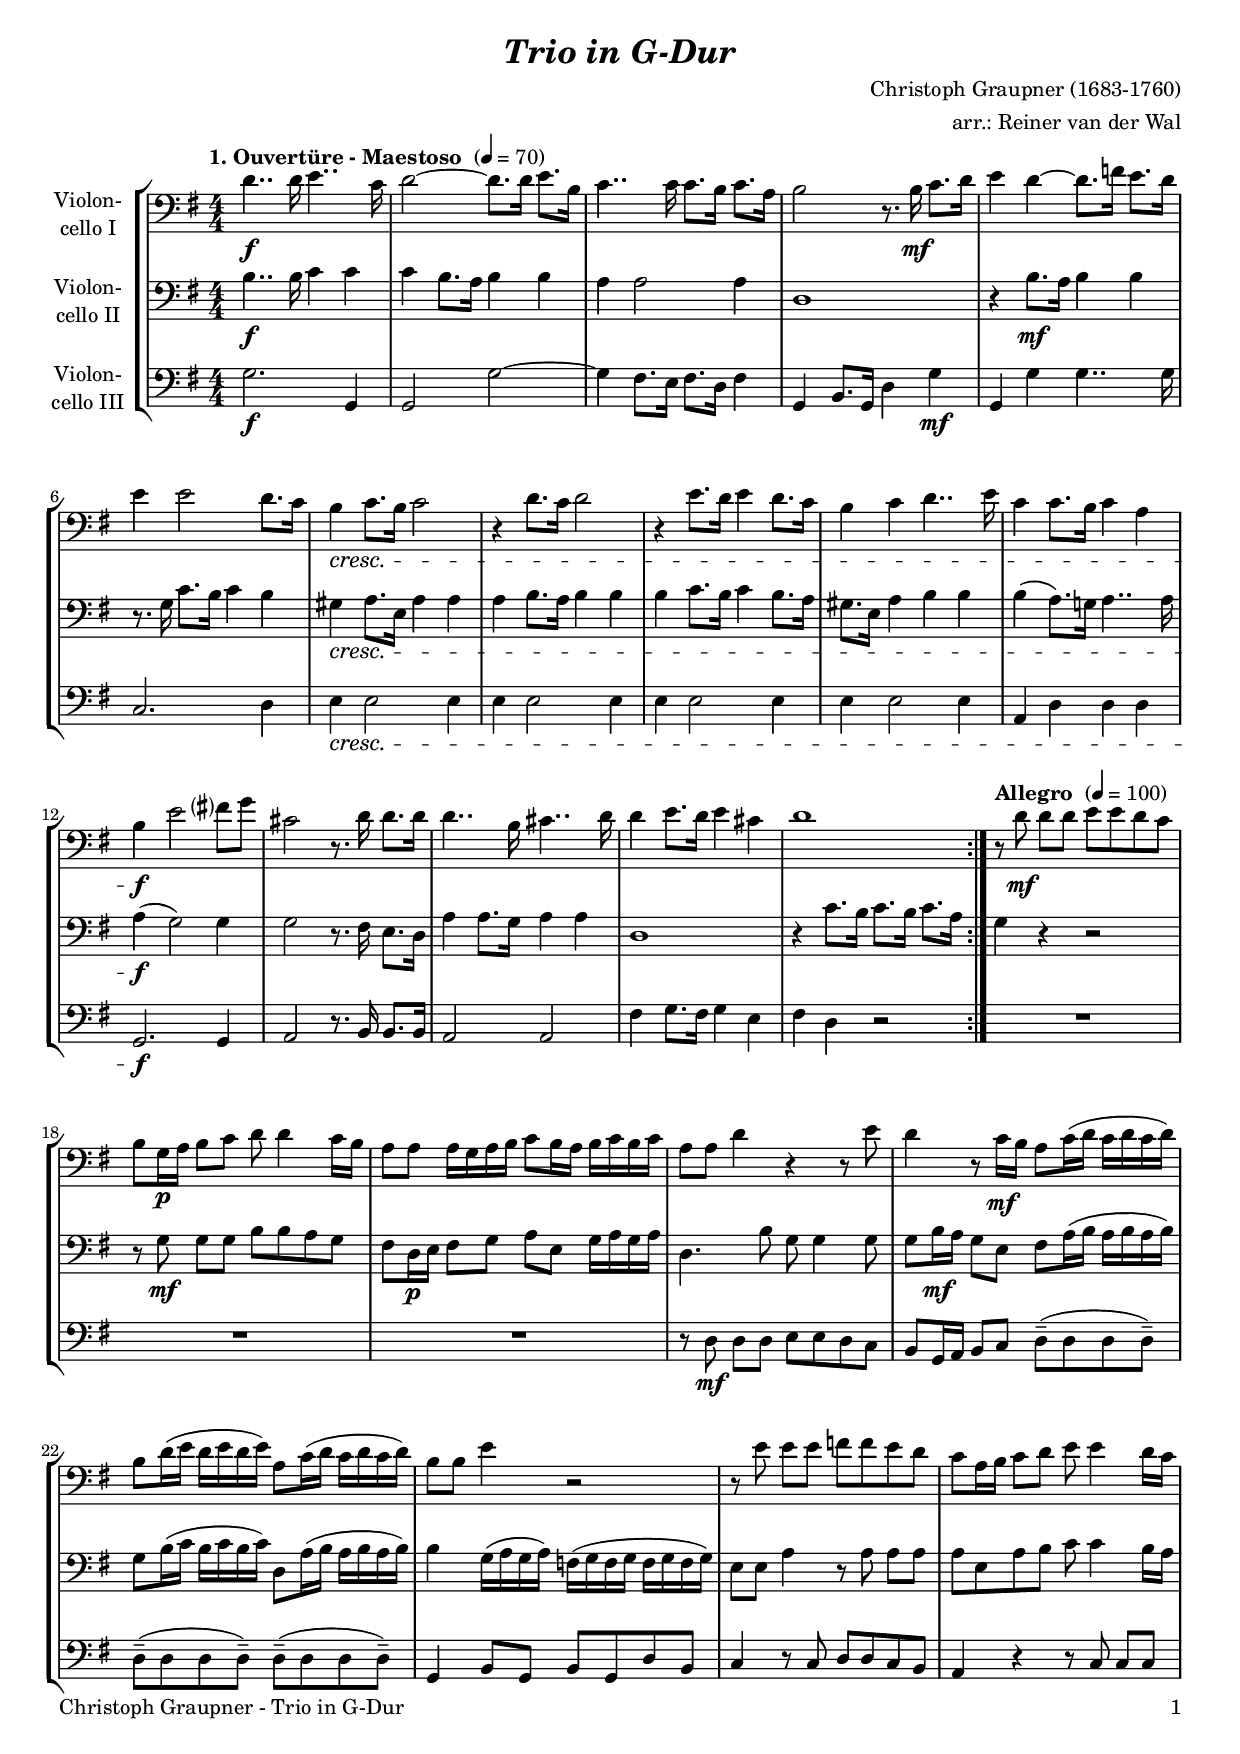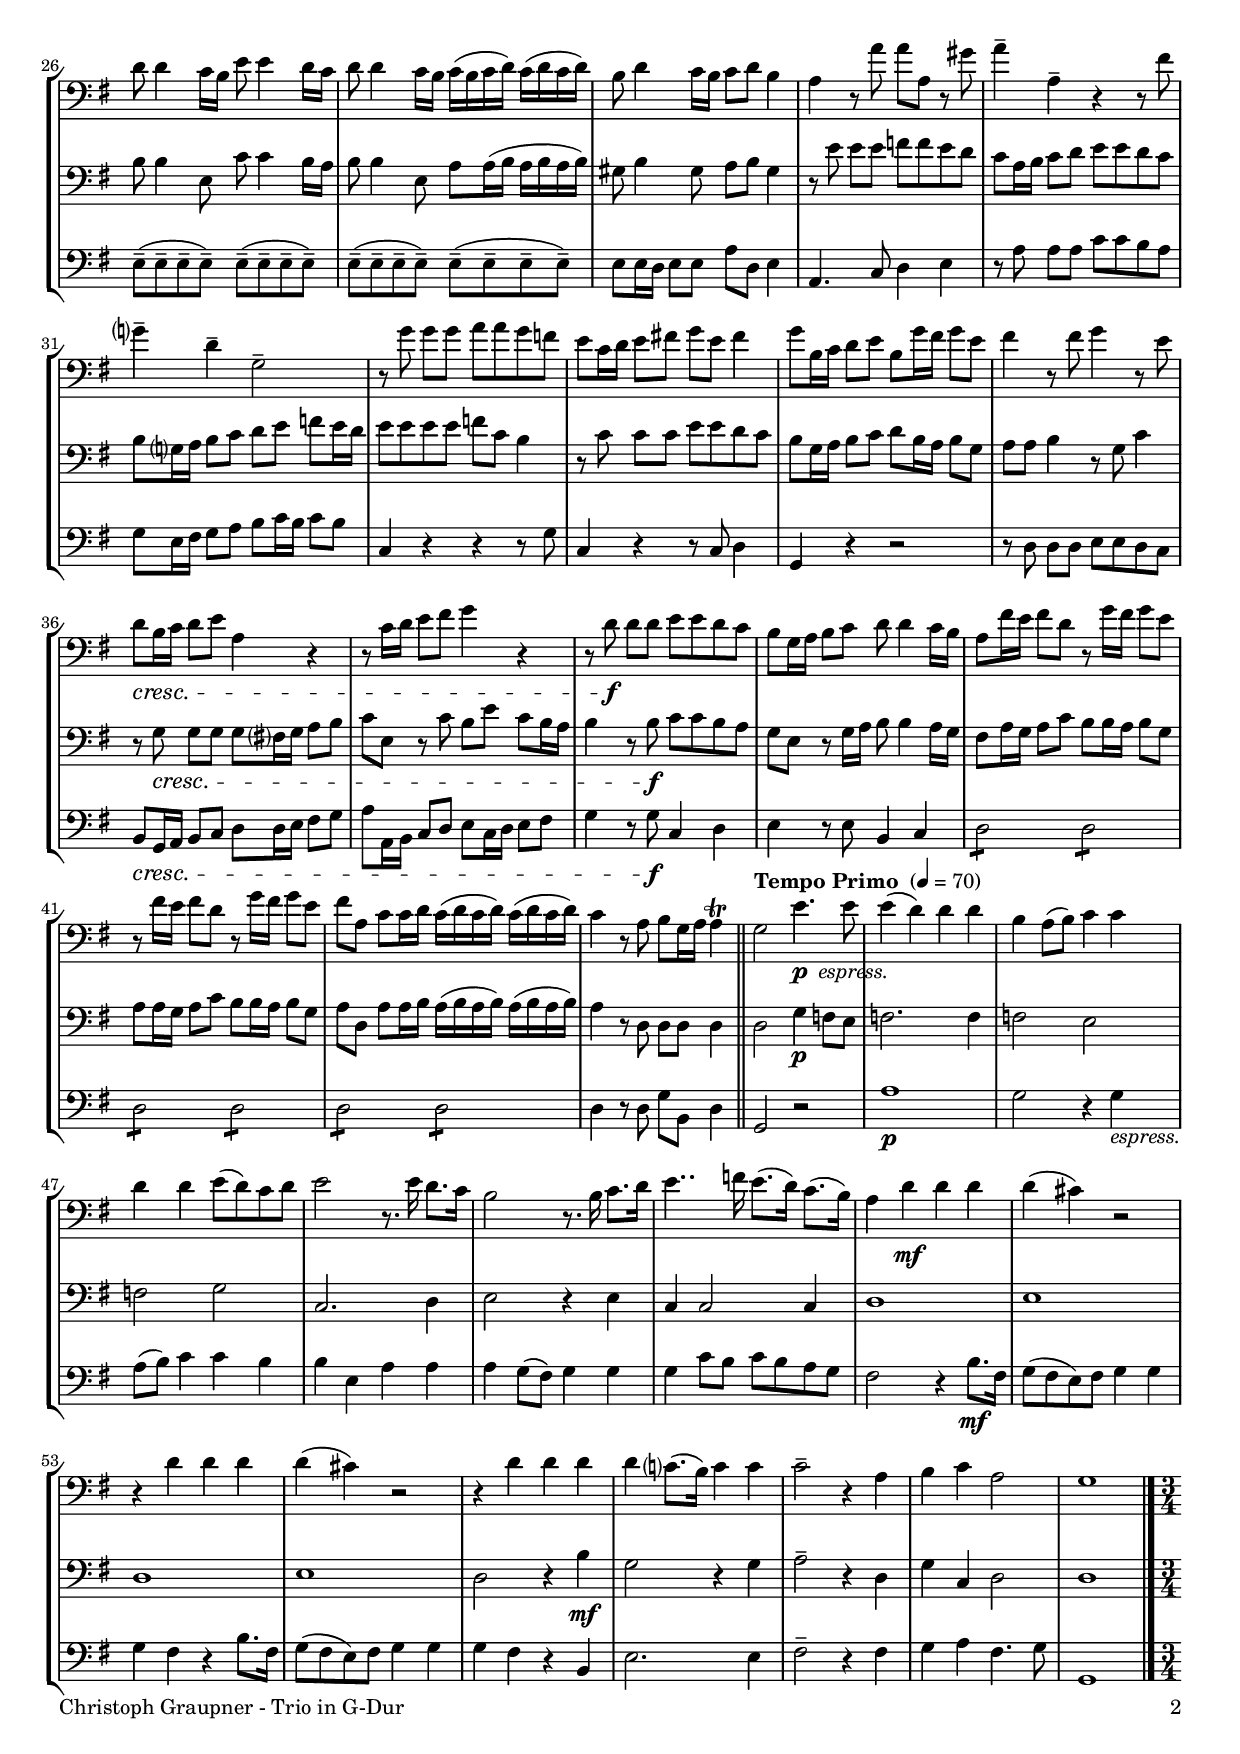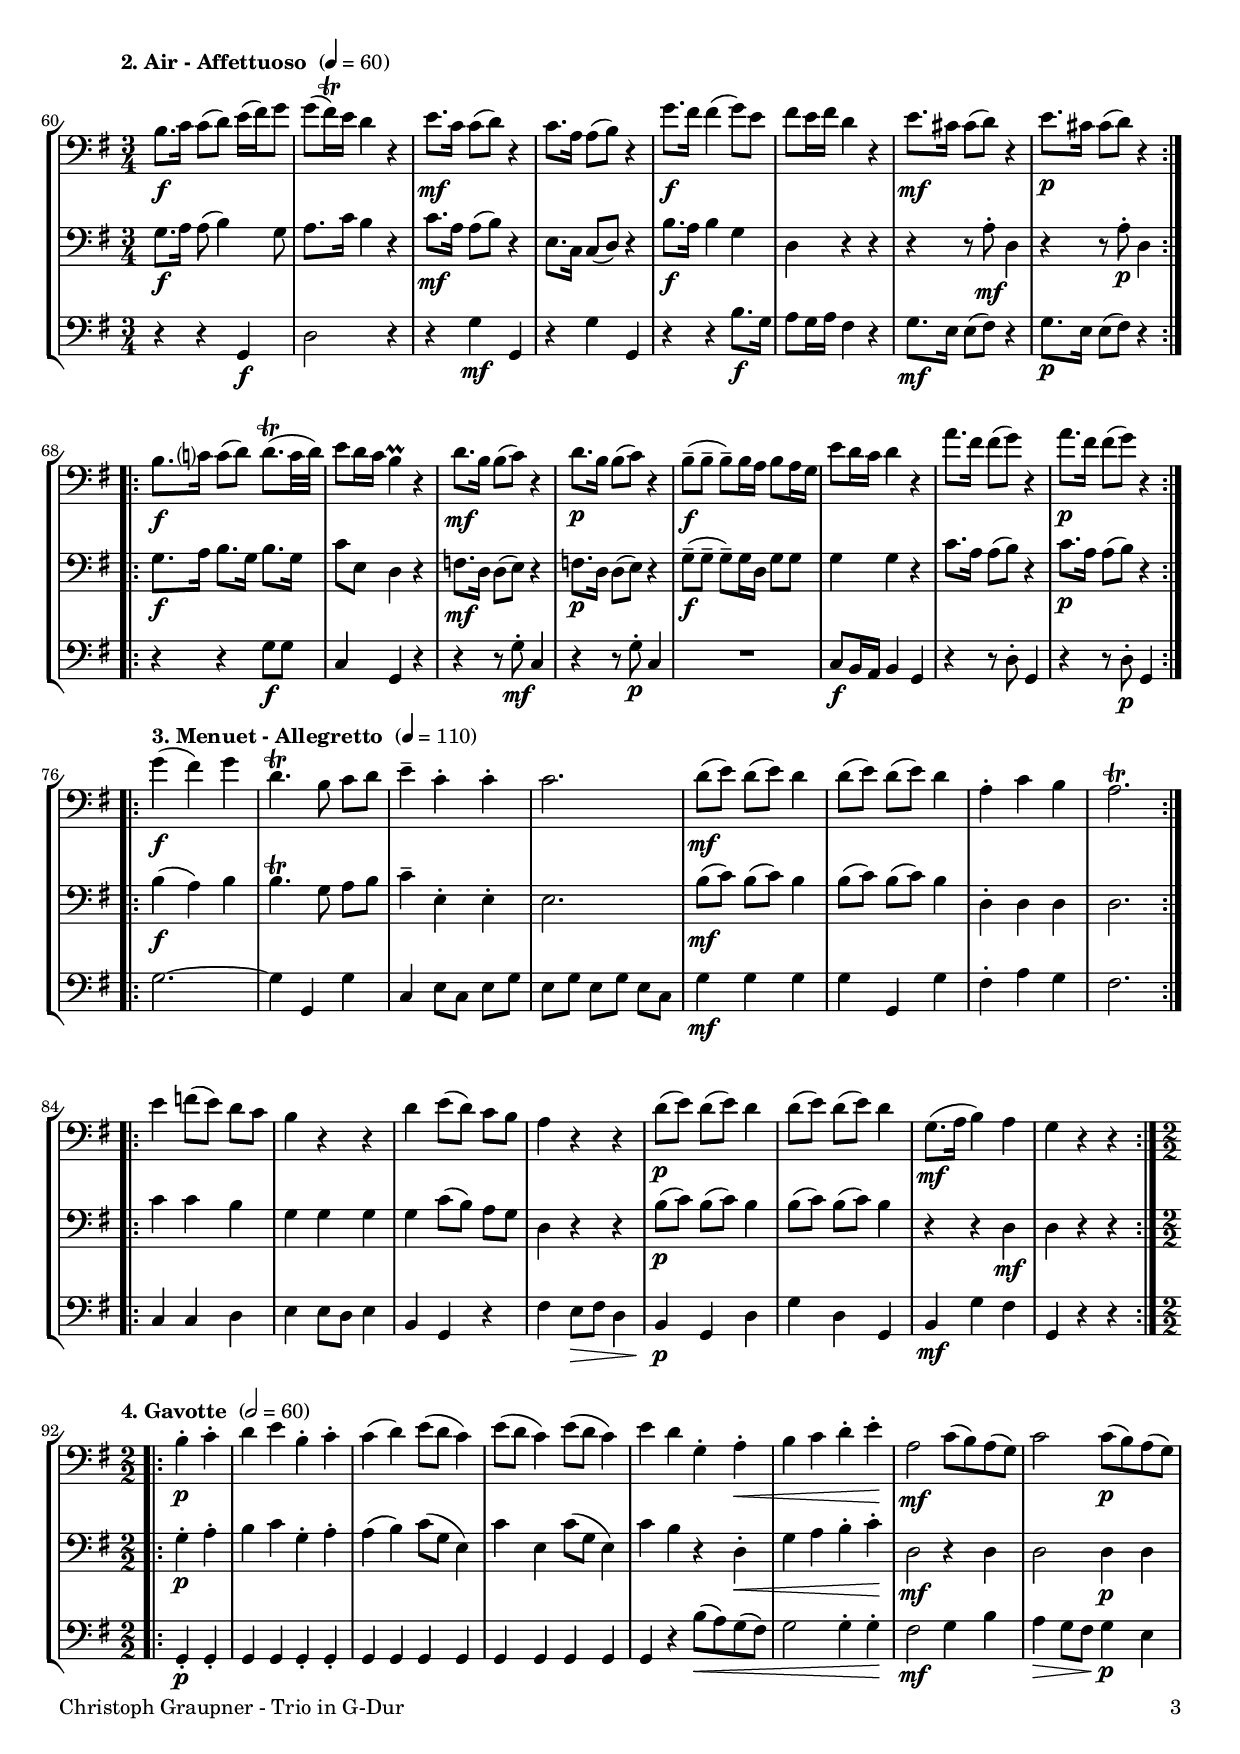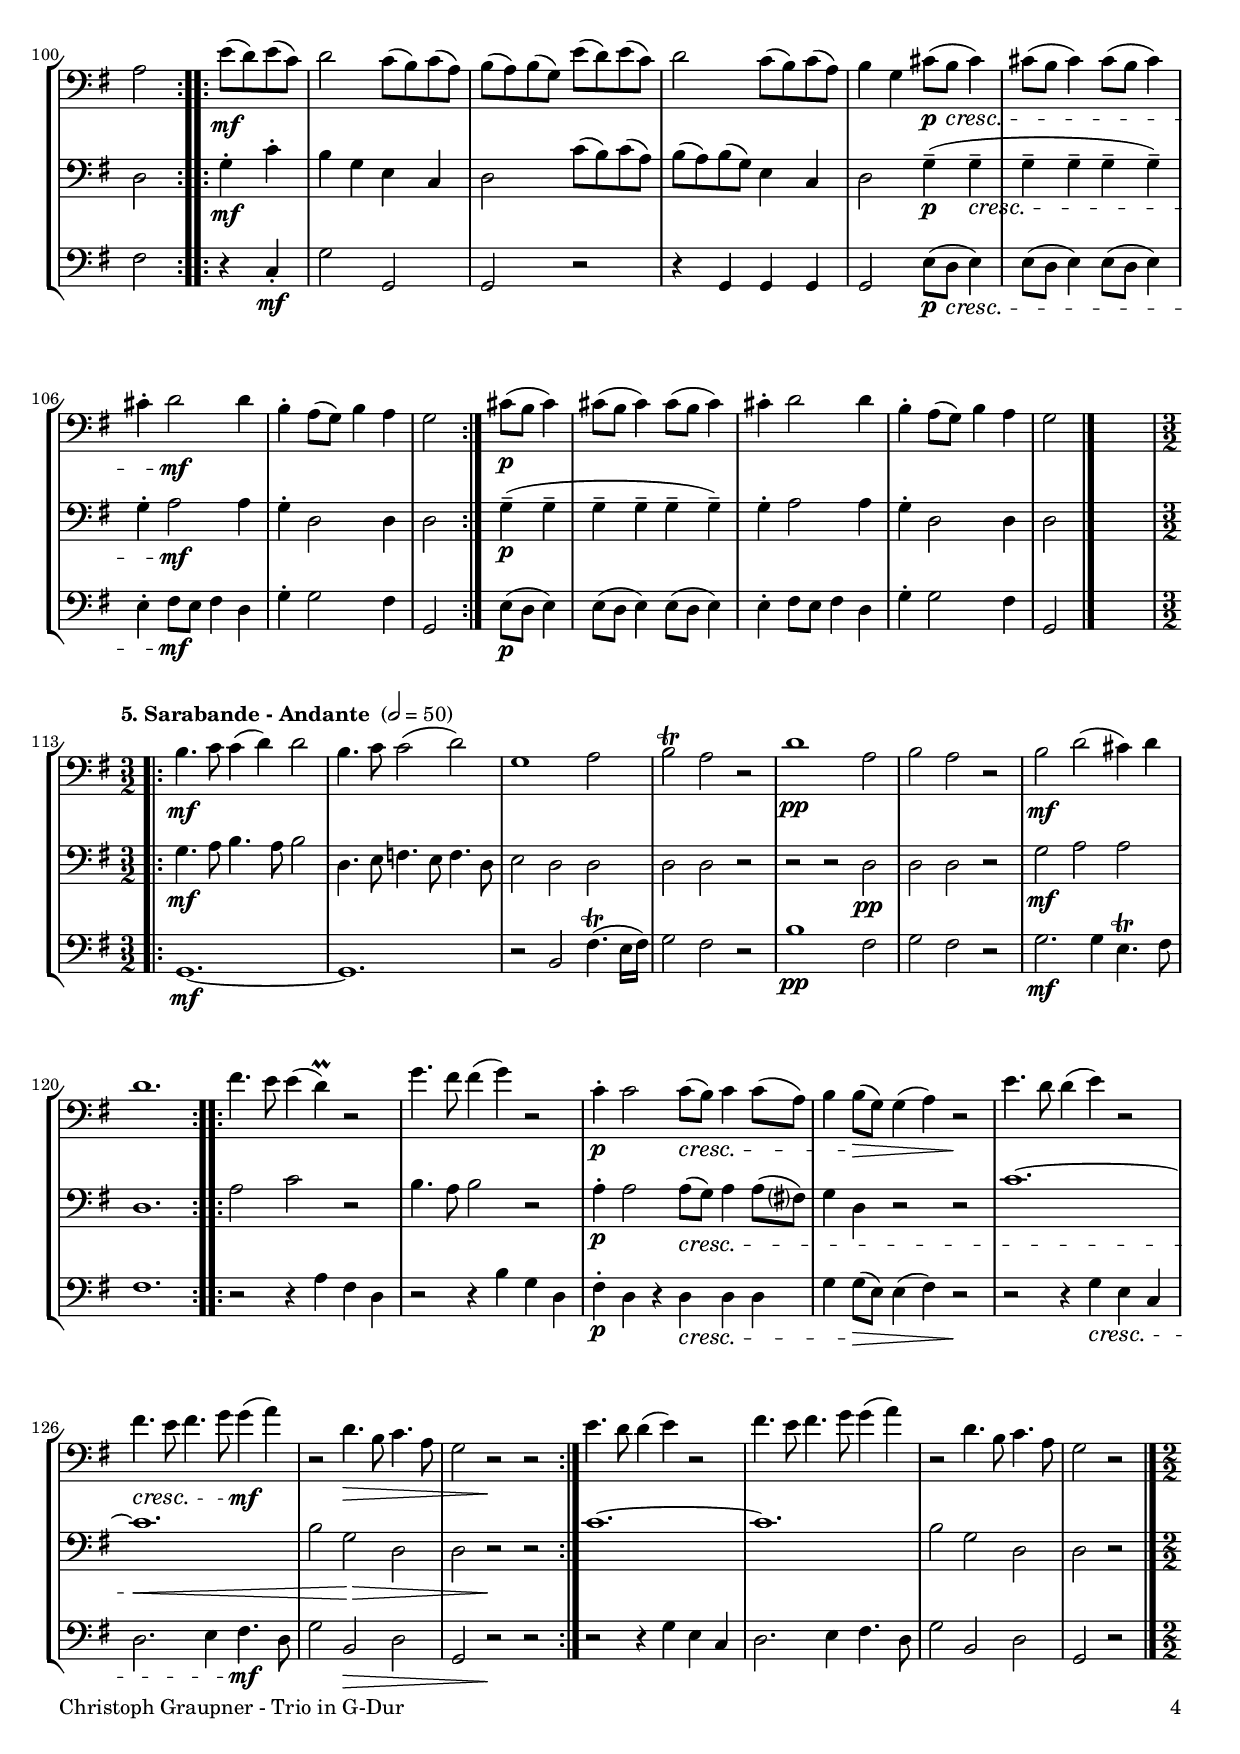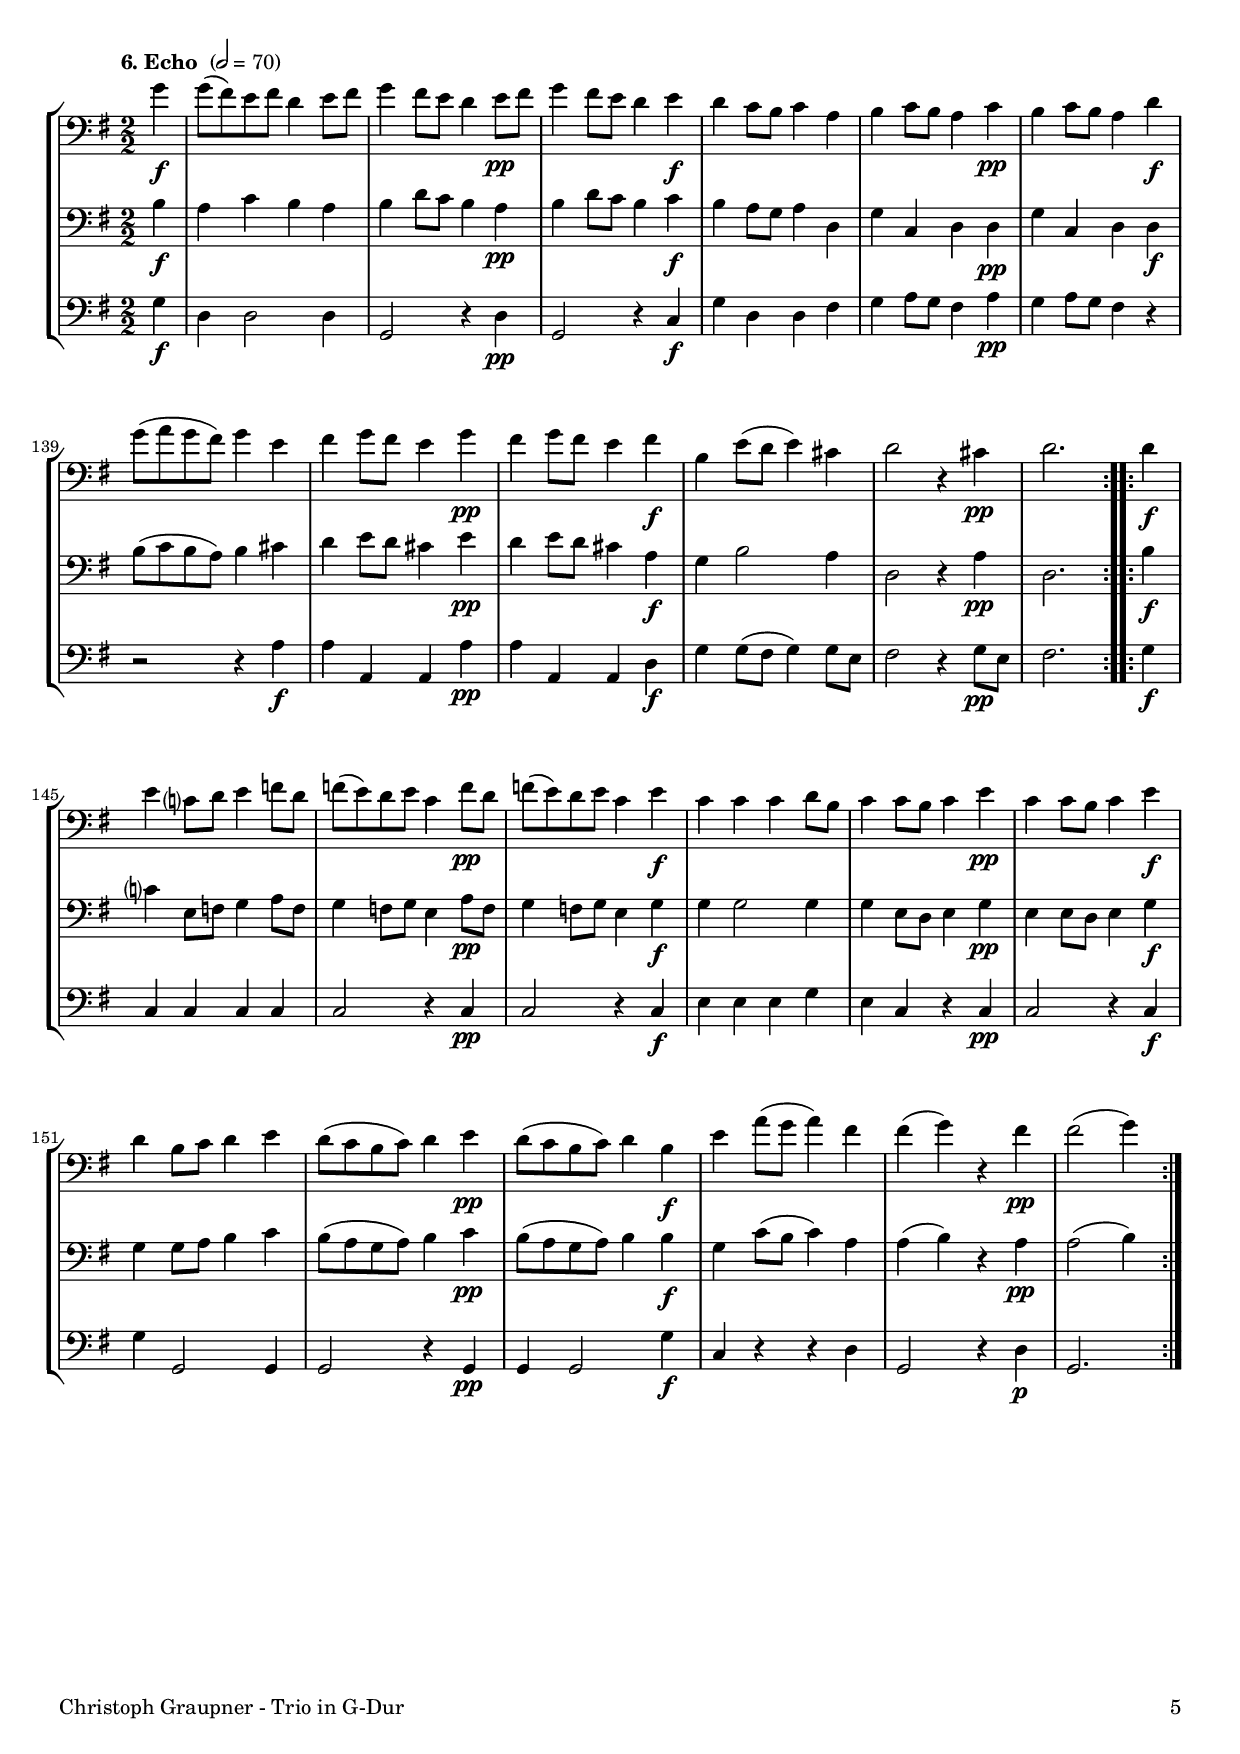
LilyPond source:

\version "2.18.2"
\include "deutsch.ly"
  
#(set-global-staff-size 18.1)

\header {
  title     = \markup \bold \italic "Trio in G-Dur"
  composer  = "Christoph Graupner (1683-1760)"
  arranger  = "arr.: Reiner van der Wal"
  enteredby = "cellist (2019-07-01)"
%  piece     = ""
}

voiceconsts = {
  \key g \major
  \time 4/4
  \clef "bass"
  \numericTimeSignature
  \compressFullBarRests
  % Set default beaming for all staves
%  \set Timing.beamExceptions = #'()
%  \set Timing.baseMoment     = #(ly:make-moment 1 4)
%  \set Timing.beatStructure  = #'(1 1 1)
}

micl = "clarinet"
mifl = "flute"
miob = "oboe"
mifh = "french horn"
misx = "tenor sax"
mist = "string ensemble 1"
miba = "cello"
mivc = "bassoon"

introa = {           \tempo "1. Ouvertüre - Maestoso " 4=70 }
introb = {           \tempo "Allegro " 4=100 }
introc = { \bar "||" \tempo "Tempo Primo " 4=70 }
introd = { \break    \tempo "2. Air - Affettuoso " 4=60 \time 3/4
  % Set default beaming for all staves
  \set Timing.beamExceptions = #'()
  \set Timing.baseMoment     = #(ly:make-moment 1 4)
  \set Timing.beatStructure  = #'(1 1 1)
	 }
introe = { \break    \tempo "3. Menuet - Allegretto " 4=110 }
introf = { \break    \tempo "4. Gavotte " 2=60 \time 2/2 }
introg = { s2 \break \tempo "5. Sarabande - Andante " 2=50 \time 3/2 }
introh = { \break    \tempo "6. Echo " 2=70 \time 2/2 }

espr = \markup \italic "espress."
pesp = \markup { \dynamic p \italic " espress." }

va = \relative c' {
  \voiceconsts

  \introa
  \repeat volta 2 {
    d4..\f d16 e4.. c16
    d2~ d8. d16 e8. h16
    c4.. c16 c8. h16 c8. a16
    h2 r8. h16\mf c8. d16

    e4 d~ d8. f16 e8. d16
    e4 e2 d8. c16
    h4\cresc c8. h16 c2
    r4 d8. c16 d2

    r4 e8. d16 e4 d8. c16
    h4 c d4.. e16
    c4 c8. h16 c4 a
    h\f e2 fis?8 g

    cis,2 r8. d16 d8. d16
    d4.. h16 cis4.. d16
    d4 e8. d16 e4 cis
    d1
  }
  
  \introb
  r8 d\mf d[ d] e e d c
  h g16\p a h8 c d d4 c16 h
  a8 a a16 g a h c8 h16 a h c h c
  a8 a d4 r r8 e

  d4 r8 c16\mf h a8 c16( d c d c d)
  h8 d16( e d e d e) a,8 c16( d c d c d)
  h8 h e4 r2

  r8 e e[ e] f f e d
  c a16 h c8 d e e4 d16 c
  d8 d4 c16 h e8 e4 d16 c
  d8 d4 c16 h c( h c d) c( d c d)

  h8 d4 c16 h c8 d h4
  a r8 a' a a, r gis'
  a4-- a,-- r r8 fis'
  g?4-- d-- g,2--

  r8 g' g[ g] a a g f
  e c16 d e8 fis! g e fis4
  g8 h,16 c d8 e h g'16 fis g8 e
  fis4 r8 fis g4 r8 e

  d\cresc h16 c d8 e a,4 r
  r8 c16 d e8 fis g4 r
  r8 d\f d[ d] e e d c
  h g16 a h8 c d d4 c16 h

  a8 fis'16 e fis8 d r g16 fis g8 e
  r fis16 e fis8 d r g16 fis g8 e
  fis a, c c16 d c( d c d) c( d c d)
  c4 r8 a h g16 a a4\trill

  \introc

  g2 e'4._\pesp e8
  e4( d) d d
  h a8( h) c4 c
  d d e8( d) c d

  e2 r8. e16 d8. c16
  h2 r8. h16 c8. d16
  e4.. f16 e8.( d16) c8.( h16)
  a4 d\mf d d

  d( cis) r2
  r4 d d d
  d( cis) r2
  r4 d d d

  d c?8.( h16) c4 c
  c2-- r4 a
  h c a2
  g1 \bar "|."

  \introd
  \repeat volta 2 {
    h8.\f c16 c8( d) e16( fis) g8
    g( fis16)\trill e d4 r
    e8.\mf c16 c8( d) r4
    c8. a16 a8( h) r4

    g'8.\f fis16 fis4( g8) e
    fis e16 fis d4 r
    e8.\mf cis16 cis8( d) r4
    e8.\p cis16 cis8( d) r4
  }
  \repeat volta 2 {
    h8.\f c?16 c8( d) d8.(\trill c32 d)
    e8 d16 c h4\prall r
    d8.\mf h16 h8( c) r4
    d8.\p h16 h8( c) r4

    h8(--\f h-- h)-- h16 a h8 a16 g
    e'8 d16 c d4 r
    a'8. fis16 fis8( g) r4
    a8.\p fis16 fis8( g) r4
  }

  \introe
  \repeat volta 2 {
    g(\f fis) g
    d4.\trill h8 c d
    e4-- c-. c-.
    c2.

    d8(\mf e) d( e) d4
    d8( e) d( e) d4
    a-. c h
    a2.\trill
  }
  \repeat volta 2 {
    e'4 f8( e) d c
    h4 r r
    d e8( d) c h
    a4 r r

    d8(\p e) d( e) d4
    d8( e) d( e) d4
    g,8.(\mf a16 h4) a
    g r r
  }

  \introf
  \repeat volta 2 {
    \partial 2 h-.\p c-.
    d e h-. c-.
    c( d) e8( d c4)
    e8( d c4) e8( d c4)

    e d g,-. a-.\<
    h c d-. e-.\!
    a,2\mf c8( h) a( g)
    c2 c8(\p h) a( g)
    a2
  }
  \repeat volta 2 {
    e'8(\mf d) e( c)
    d2 c8( h) c( a)
    h( a) h( g) e'( d) e( c)
    d2 c8( h) c( a)

    h4 g cis8(\p h_\cresc cis4)
    cis8( h cis4) cis8( h cis4)
    cis-. d2\mf d4
    h-. a8( g) h4 a
    g2
  }

  cis8(\p h cis4)
  cis8( h cis4) cis8( h cis4)
  cis-. d2 d4
  h-. a8( g) h4 a
  g2 \bar "|."
  
  \introg
  \repeat volta 2 {
    h4.\mf c8 c4( d) d2
    h4. c8 c2( d)
    g,1 a2
    h\trill a r

    d1\pp a2
    h a r
    h\mf d( cis4) d
    d1.
  }
  \repeat volta 2 {
    fis4. e8 e4( d)\prall r2
    g4. fis8 fis4( g) r2
    c,4-.\p c2 c8(\cresc h) c4 c8( a)
    h4 h8(\> g) g4( a) r2\!

    e'4. d8 d4( e) r2
    fis4.\cresc e8 fis4. g8 g4(\mf a)
    r2 d,4.\> h8 c4. a8
    g2 r\! r
  }

  e'4. d8 d4( e) r2
  fis4. e8 fis4. g8 g4( a)
  r2 d,4. h8 c4. a8
  g2 r \bar "|."

  \introh
  \repeat volta 2 {
    \partial 4 g'4\f
    g8( fis) e fis d4 e8 fis
    g4 fis8 e d4 e8\pp fis
    g4 fis8 e d4 e\f
    d c8 h c4 a
    h c8 h a4 c\pp

    h c8 h a4 d\f
    g8( a g fis) g4 e
    fis g8 fis e4 g\pp
    fis g8 fis e4 fis\f
    h, e8( d e4) cis

    d2 r4 cis\pp
    d2.
  }
  \repeat volta 2 {
    d4\f
    e c?8 d e4 f8 d
    f( e) d e c4 f8\pp d

    f( e) d e c4 e\f
    c c c d8 h
    c4 c8 h c4 e\pp
    c c8 h c4 e\f
    d h8 c d4 e

    d8( c h c) d4 e\pp
    d8( c h c) d4 h\f
    e a8( g a4) fis
    fis( g) r fis\pp
    fis2( g4)
  }  
}

vb = \relative c' {
  \voiceconsts

  \introa
  \repeat volta 2 {
    h4..\f h16 c4 c
    c h8. a16 h4 h
    a a2 a4
    d,1

    r4 h'8.\mf a16 h4 h
    r8. g16 c8. h16 c4 h
    gis\cresc a8. e16 a4 a
    a h8. a16 h4 h

    h c8. h16 c4 h8. a16
    gis8. e16 a4 h h
    h( a8.) g!16 a4.. a16
    a4(\f g2) g4

    g2 r8. fis16 e8. d16
    a'4 a8. g16 a4 a
    d,1
    r4 c'8. h16 c8. h16 c8. a16
  }

  \introb
  g4 r r2
  r8 g\mf g[ g] h h a g
  fis d16\p e fis8 g a e g16 a g a
  d,4. h'8 g g4 g8

  g h16\mf a g8 e fis a16( h a h a h)
  g8 h16( c h c h c) d,8 a'16( h a h a h)
  h4 g16( a g a) f( g f g f g f g)

  e8 e a4 r8 a a[ a]
  a e a h c c4 h16 a
  h8 h4 e,8 c' c4 h16 a
  h8 h4 e,8 a a16( h a h a h)

  gis8 h4 gis8 a h gis4
  r8 e' e[ e] f f e d
  c a16 h c8 d e e d c
  h g?16 a h8 c d e f e16 d

  e8 e e e f c h4
  r8 c c[ c] e e d c
  h g16 a h8 c d h16 a h8 g
  a a h4 r8 g c4

  r8 g\cresc g[ g] g fis?16 g a8 h
  c e, r c' h e c h16 a
  h4 r8 h\f c c h a
  g e r g16 a h8 h4 a16 g

  fis8 a16 g a8 c h h16 a h8 g
  a a16 g a8 c h h16 a h8 g
  a d, a' a16 h a( h a h) a( h a h)
  a4 r8 d, d d d4

  \introc
  d2 g4\p f8 e
  f2. f4
  f2 e
  f g

  c,2. d4
  e2 r4 e
  c c2 c4
  d1

  e
  d
  e
  d2 r4 h'\mf

  g2 r4 g
  a2-- r4 d,
  g c, d2
  d1 \bar "|."

  \introd
  \repeat volta 2 {
    g8.\f a16 a8( h4) g8
    a8. c16 h4 r
    c8.\mf a16 a8( h) r4
    e,8. c16 c8( d) r4

    h'8.\f a16 h4 g
    d r r
    r r8 a'-.\mf d,4
    r r8 a'-.\p d,4
  }
  \repeat volta 2 {
    g8.\f a16 h8. g16 h8. g16
    c8 e, d4 r
    f8.\mf d16 d8( e) r4
    f8.\p d16 d8( e) r4

    g8(--\f g-- g)-- g16 d g8 g
    g4 g r
    c8. a16 a8( h) r4
    c8.\p a16 a8( h) r4
  }
  
  \introe
  \repeat volta 2 {
    h(\f a) h
    h4.\trill g8 a h
    c4-- e,-. e-.
    e2.

    h'8(\mf c) h( c) h4
    h8( c) h( c) h4
    d,-. d d
    d2.
  }
  \repeat volta 2 {
    c'4 c h
    g g g
    g c8( h) a g
    d4 r r

    h'8(\p c) h( c) h4
    h8( c) h( c) h4
    r r d,\mf
    d r r
  }

  \introf
  \repeat volta 2 {
    \partial 2 g-.\p a-.
    h c g-. a-.
    a( h) c8( g e4)
    c' e, c'8( g e4)

    c' h r d,-.\<
    g a h-. c-.\!
    d,2\mf r4 d
    d2 d4\p d
    d2
  }
  \repeat volta 2 {
    g4-.\mf c-.
    h g e c
    d2 c'8( h) c( a)
    h( a) h( g) e4 c

    d2 g4(--\p g--_\cresc
    g-- g-- g-- g)--
    g-. a2\mf a4
    g-. d2 d4
    d2
  }

  g4(--\p g--
  g-- g-- g-- g)--
  g-. a2 a4
  g-. d2 d4
  d2 \bar "|."
  
  \introg
  \repeat volta 2 {
    g4.\mf a8 h4. a8 h2
    d,4. e8 f4. e8 f4. d8
    e2 d d
    d d r

    r r d\pp
    d d r
    g\mf a a
    d,1.
  }
  \repeat volta 2 {
    a'2 c r
    h4. a8 h2 r
    a4-.\p a2 a8(\cresc g) a4 a8( fis?)
    g4 d r2 r

    c'1.~
    c\<
    h2 g\!\> d
    d r\! r
  }
  c'1.~
  c
  h2 g d
  d r2 \bar "|."

  \introh
  \repeat volta 2 {
    \partial 4 h'4\f
    a c h a
    h d8 c h4 a\pp
    h d8 c h4 c\f
    h a8 g a4 d,
    g c, d d\pp

    g c, d d\f
    h'8( c h a) h4 cis
    d e8 d cis4 e\pp
    d e8 d cis4 a\f
    g h2 a4

    d,2 r4 a'\pp
    d,2.
  }
  \repeat volta 2 {
    h'4\f
    c? e,8 f g4 a8 f
    g4 f8 g e4 a8\pp f

    g4 f8 g e4 g\f
    g g2 g4
    g e8 d e4 g\pp
    e e8 d e4 g\f
    g g8 a h4 c

    h8( a g a) h4 c\pp
    h8( a g a) h4 h\f
    g c8( h c4) a
    a( h) r a\pp
    a2( h4)
  }  
}

vc = \relative c' {
  \voiceconsts

  \introa
  \repeat volta 2 {
    g2.\f g,4
    g2 g'~
    g4 fis8. e16 fis8. d16 fis4
    g, h8. g16 d'4 g\mf

    g, g' g4.. g16
    c,2. d4
    e\cresc e2 e4
    e e2 e4

    e e2 e4
    e e2 e4
    a, d d d
    g,2.\f g4

    a2 r8. h16 h8. h16
    a2 a
    fis'4 g8. fis16 g4 e
    fis d r2
  }

  \introb
  R1*3
  r8 d\mf d[ d] e e d c

  h g16 a h8 c d(-- d d d)--
  d(-- d d d)-- d(-- d d d)--
  g,4 h8 g h g d' h

  c4 r8 c d d c h
  a4 r r8 c c[ c]
  e(-- e-- e-- e)-- e(-- e-- e-- e)--
  e(-- e-- e-- e)-- e(-- e-- e-- e)--

  e e16 d e8 e a d, e4
  a,4. c8 d4 e
  r8 a a[ a] c c h a
  g e16 fis g8 a h c16 h c8 h

  c,4 r r r8 g'
  c,4 r r8 c d4
  g, r r2
  r8 d' d[ d] e e d c

  h\cresc g16 a h8 c d d16 e fis8 g
  a a,16 h c8 d e c16 d e8 fis
  g4 r8 g\f c,4 d
  e r8 e h4 c

  \repeat tremolo 4 d8 \repeat tremolo 4 d
  \repeat tremolo 4 d \repeat tremolo 4 d
  \repeat tremolo 4 d \repeat tremolo 4 d
  d4 r8 d g h, d4

  \introc
  g,2 r
  a'1\p
  g2 r4 g_\espr
  a8( h) c4 c h

  h e, a a
  a g8( fis) g4 g
  g c8 h c h a g
  fis2 r4 h8.\mf fis16

  g8( fis e) fis g4 g
  g fis r h8. fis16
  g8( fis e) fis g4 g
  g fis r h,

  e2. e4
  fis2-- r4 fis
  g a fis4. g8
  g,1 \bar "|."

  \introd
  \repeat volta 2 {
    r4 r g\f
    d'2 r4
    r4 g\mf g,
    r g' g,

    r r h'8.\f g16
    a8 g16 a fis4 r
    g8.\mf e16 e8( fis) r4
    g8.\p e16 e8( fis) r4
  }
  \repeat volta 2 {
    r r g8\f g
    c,4 g r
    r r8 g'-.\mf c,4
    r r8 g'-.\p c,4

    R2.
    c8\f h16 a h4 g
    r r8 d'-. g,4
    r r8 d'-.\p g,4
  }
  
  \introe
  \repeat volta 2 {
    g'2.~
    g4 g, g'
    c, e8 c e g
    e g e g e c

    g'4\mf g g
    g g, g'
    fis-. a g
    fis2.
  }
  \repeat volta 2 {
    c4 c d
    e e8 d e4
    h g r
    fis' e8\> fis d4

    h\!\p g d'
    g d g,
    h\mf g' fis
    g, r r
  }

  \introf
  \repeat volta 2 {
    \partial 2 g-.\p g-.
    g g g-. g-.
    g g g g
    g g g g

    g r h'8(\< a) g( fis)
    g2 g4-. g-.\!
    fis2\mf g4 h
    a\> g8 fis g4\!\p e
    fis2
  }
  \repeat volta 2 {
    r4 c-.\mf
    g'2 g,
    g r
    r4 g g g

    g2 e'8(\p d_\cresc e4)
    e8( d e4) e8( d e4)
    e-. fis8\mf e fis4 d
    g-. g2 fis4
    g,2
  }

  e'8(\p d e4)
  e8( d e4) e8( d e4)
  e-. fis8 e fis4 d
  g-. g2 fis4
  g,2 \bar "|."
  
  \introg
  \repeat volta 2 {
    g1.~\mf
    g
    r2 h fis'4.(\trill e16 fis)
    g2 fis r

    h1\pp fis2
    g fis r
    g2.\mf g4 e4.\trill fis8
    fis1.
  }
  \repeat volta 2 {
    r2 r4 a fis d
    r2 r4 h' g d
    fis-.\p d r d\cresc d d
    g g8(\> e) e4( fis) r2\!

    r r4 g\cresc e c
    d2. e4 fis4.\mf d8
    g2 h,\> d
    g, r\! r
  }
  r r4 g' e c
  d2. e4 fis4. d8
  g2 h, d
  g, r \bar "|."

  \introh
  \repeat volta 2 {
    \partial 4 g'4\f
    d d2 d4
    g,2 r4 d'\pp
    g,2 r4 c\f
    g' d d fis
    g a8 g fis4 a\pp

    g a8 g fis4 r
    r2 r4 a\f
    a a, a a'\pp
    a a, a d\f
    g g8( fis g4) g8 e

    fis2 r4 g8\pp e
    fis2.
  }
  \repeat volta 2 {
    g4\f
    c, c c c
    c2 r4 c\pp

    c2 r4 c\f
    e e e g
    e c r c\pp
    c2 r4 c\f
    g' g,2 g4

    g2 r4 g\pp
    g g2 g'4\f
    c, r r d
    g,2 r4 d'\p
    g,2.
  }  
}


music = \new StaffGroup <<
      \new Staff {
	\set Staff.midiInstrument = \miba
	\set Staff.instrumentName = \markup \center-column { "Violon-" "cello I" }
	\transpose g g { \va }
      }

      \new Staff {
	\set Staff.midiInstrument = \miba
	\set Staff.instrumentName = \markup \center-column { "Violon-" "cello II" }
	\transpose g g { \vb }
      }

      \new Staff {
	\set Staff.midiInstrument = \miba
	\set Staff.instrumentName = \markup \center-column { "Violon-" "cello III" }
	\transpose g g { \vc }
      }
>>

\book {
   \paper {
    print-page-number = ##t
    print-first-page-number = ##t
    oddHeaderMarkup = \markup \null
    evenHeaderMarkup = \markup \null
    oddFooterMarkup = \markup {
      \fill-line {
        \on-the-fly #print-page-number-check-first
        "Christoph Graupner - Trio in G-Dur" \fromproperty #'page:page-number-string
      }
    }
    evenFooterMarkup = \oddFooterMarkup
  } \score {
    \music
    \layout {}
  }

  \score {
    \unfoldRepeats \music

    \midi {
      \context {
        \Score
      }
    }
  }
}
